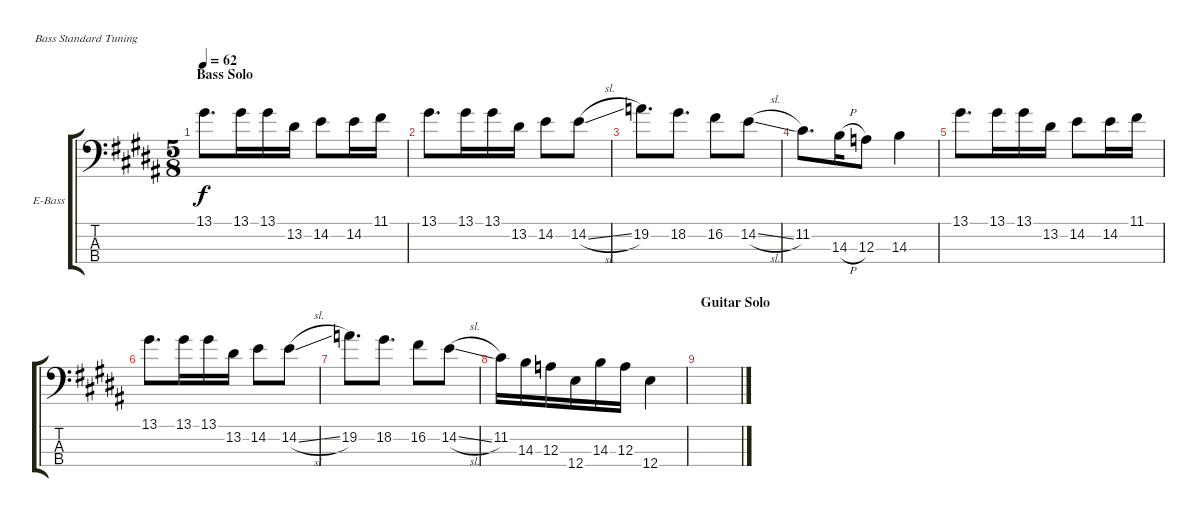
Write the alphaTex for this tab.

\defaultSystemsLayout 4
\bracketExtendMode groupsimilarinstruments
\firstSystemTrackNameOrientation horizontal
\otherSystemsTrackNameOrientation horizontal
\track ("Solo Bass" "E-Bass") {instrument electricbassfinger}
\staff {score tabs}
\tuning (G2 D2 A1 E1)
\ts (5 8)
\section ("" "Bass Solo")
\tempo 62
\clef f4
\scale
0.533835
\ks g#minor
13.1.8{d dy f} 13.1.16 13.1.16 13.2.16 14.2.8 14.2.16 11.1.16 |
\scale
0.233083 13.1.8{d} 13.1.16 13.1.16 13.2.16 14.2.8 14.2{sl}.8 |
\scale
0.233083 19.2.8{d} 18.2.8{d} 16.2.8 14.2{sl}.8 |
\scale
0.333333 11.2.8{d} 14.3{h}.16 12.3.8 14.3.4 |
\scale
0.333333 13.1.8{d} 13.1.16 13.1.16 13.2.16 14.2.8 14.2.16 11.1.16 |
\scale
0.333333 13.1.8{d} 13.1.16 13.1.16 13.2.16 14.2.8 14.2{sl}.8 |
19.2.8{d} 18.2.8{d} 16.2.8 14.2{sl}.8 |
11.2.16 14.3.16 12.3.16 12.4.16 14.3.16 12.3.16 12.4.4 |
\section ("" "Guitar Solo")
